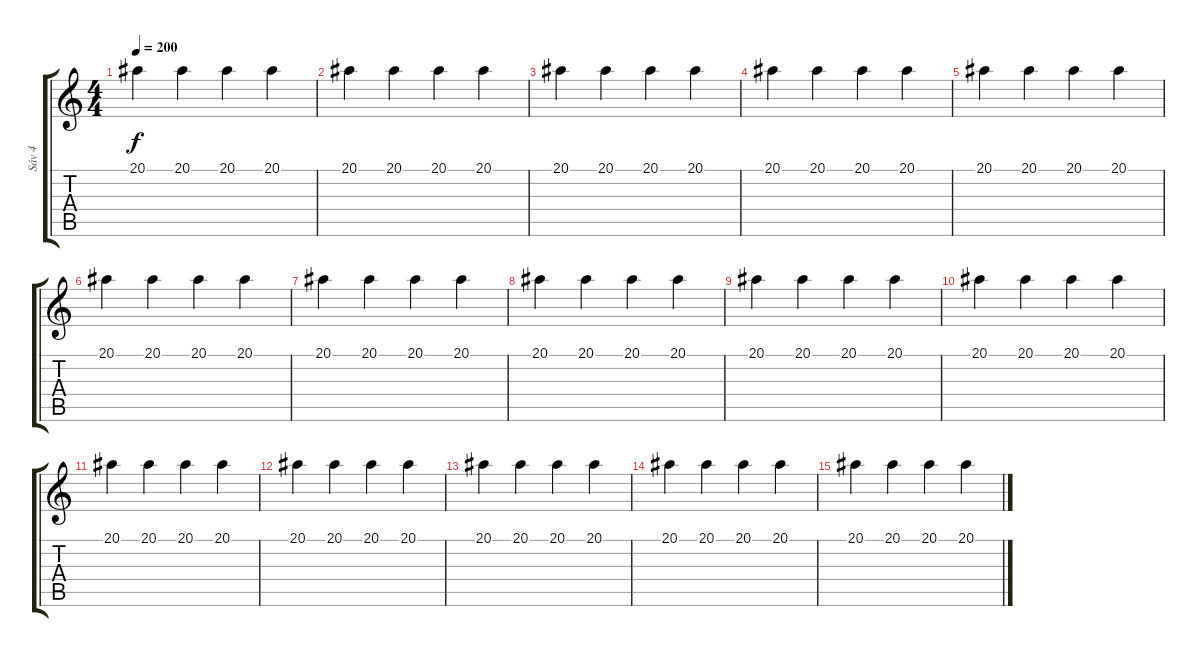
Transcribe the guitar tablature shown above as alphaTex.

\track ("Sáv 4" "Sáv 4") {instrument tremolostrings}
\staff {score tabs}
\tuning (D4 A3 F3 C3 G2 D2) {hide}
\ts (4 4)
\tempo 200
\clef g2
\ks c
20.1.4{dy f} 20.1.4 20.1.4 20.1.4 |
20.1.4 20.1.4 20.1.4 20.1.4 |
20.1.4 20.1.4 20.1.4 20.1.4 |
20.1.4 20.1.4 20.1.4 20.1.4 |
20.1.4 20.1.4 20.1.4 20.1.4 |
20.1.4 20.1.4 20.1.4 20.1.4 |
20.1.4 20.1.4 20.1.4 20.1.4 |
20.1.4 20.1.4 20.1.4 20.1.4 |
20.1.4 20.1.4 20.1.4 20.1.4 |
20.1.4 20.1.4 20.1.4 20.1.4 |
20.1.4 20.1.4 20.1.4 20.1.4 |
20.1.4 20.1.4 20.1.4 20.1.4 |
20.1.4 20.1.4 20.1.4 20.1.4 |
20.1.4 20.1.4 20.1.4 20.1.4 |
20.1.4 20.1.4 20.1.4 20.1.4
